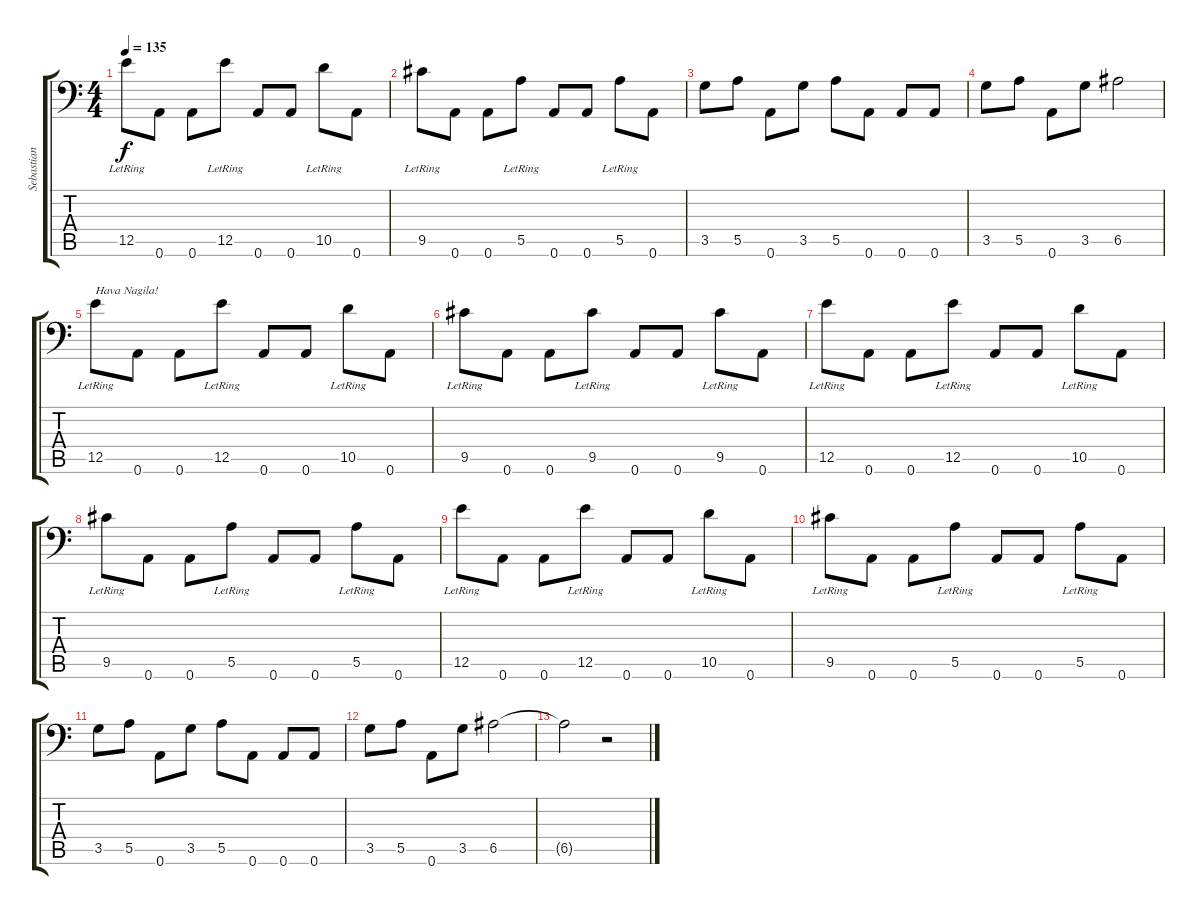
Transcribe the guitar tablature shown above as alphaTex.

\track ("Sebastian" "Sebastian") {instrument distortionguitar}
\staff {score tabs}
\tuning (B3 Gb3 D3 A2 E2 A1) {hide}
\ts (4 4)
\tempo 135
\clef f4
\ks c
12.5{lr}.8{dy f} 0.6.8 0.6.8 12.5{lr}.8 0.6.8 0.6.8 10.5{lr}.8 0.6.8 |
9.5{lr}.8 0.6.8 0.6.8 5.5{lr}.8 0.6.8 0.6.8 5.5{lr}.8 0.6.8 |
3.5.8 5.5.8 0.6.8 3.5.8 5.5.8 0.6.8 0.6.8 0.6.8 |
3.5.8 5.5.8 0.6.8 3.5.8 6.5.2 |
12.5{lr}.8{txt "Hava Nagila!"} 0.6.8 0.6.8 12.5{lr}.8 0.6.8 0.6.8 10.5{lr}.8 0.6.8 |
9.5{lr}.8 0.6.8 0.6.8 9.5{lr}.8 0.6.8 0.6.8 9.5{lr}.8 0.6.8 |
12.5{lr}.8 0.6.8 0.6.8 12.5{lr}.8 0.6.8 0.6.8 10.5{lr}.8 0.6.8 |
9.5{lr}.8 0.6.8 0.6.8 5.5{lr}.8 0.6.8 0.6.8 5.5{lr}.8 0.6.8 |
12.5{lr}.8 0.6.8 0.6.8 12.5{lr}.8 0.6.8 0.6.8 10.5{lr}.8 0.6.8 |
9.5{lr}.8 0.6.8 0.6.8 5.5{lr}.8 0.6.8 0.6.8 5.5{lr}.8 0.6.8 |
3.5.8 5.5.8 0.6.8 3.5.8 5.5.8 0.6.8 0.6.8 0.6.8 |
3.5.8 5.5.8 0.6.8 3.5.8 6.5.2 |
6.5{t}.2 r.2
